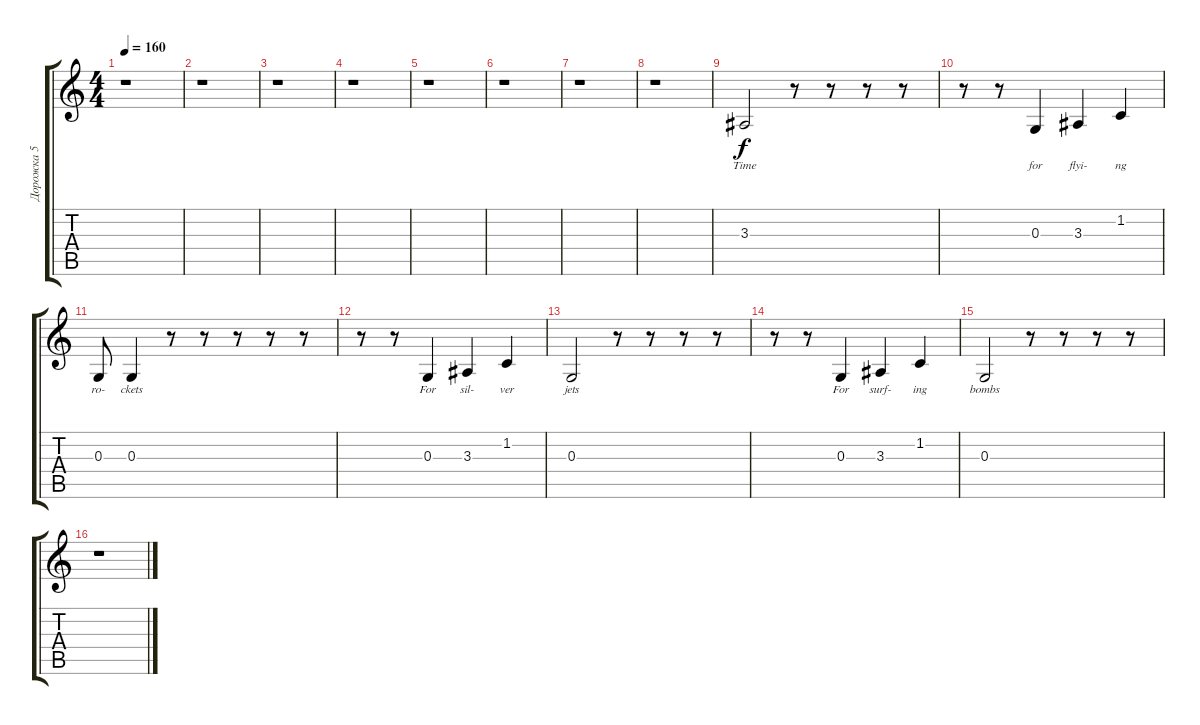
\track ("Дорожка 5" "Дорожка 5") {instrument lead2sawtooth}
\staff {score tabs}
\tuning (E4 B3 G3 D3 A2 E2) {hide}
\ts (4 4)
\tempo 160
\clef g2
\ks c
r.1{dy f instrument lead2sawtooth} |
r.1 |
r.1 |
r.1 |
r.1 |
r.1 |
r.1 |
r.1 |
3.3.2{lyrics (0 "Time") lyrics (1 "") lyrics (2 "") lyrics (3 "") lyrics (4 "")} r.8 r.8 r.8 r.8 |
r.8 r.8 0.3.4{lyrics (0 "for") lyrics (1 "") lyrics (2 "") lyrics (3 "") lyrics (4 "")} 3.3.4{lyrics (0 "flyi-") lyrics (1 "") lyrics (2 "") lyrics (3 "") lyrics (4 "")} 1.2.4{lyrics (0 "ng") lyrics (1 "") lyrics (2 "") lyrics (3 "") lyrics (4 "")} |
0.3.8{lyrics (0 "ro-") lyrics (1 "") lyrics (2 "") lyrics (3 "") lyrics (4 "")} 0.3.4{lyrics (0 "ckets") lyrics (1 "") lyrics (2 "") lyrics (3 "") lyrics (4 "")} r.8 r.8 r.8 r.8 r.8 |
r.8 r.8 0.3.4{lyrics (0 "For") lyrics (1 "") lyrics (2 "") lyrics (3 "") lyrics (4 "")} 3.3.4{lyrics (0 "sil-") lyrics (1 "") lyrics (2 "") lyrics (3 "") lyrics (4 "")} 1.2.4{lyrics (0 "ver") lyrics (1 "") lyrics (2 "") lyrics (3 "") lyrics (4 "")} |
0.3.2{lyrics (0 "jets") lyrics (1 "") lyrics (2 "") lyrics (3 "") lyrics (4 "")} r.8 r.8 r.8 r.8 |
r.8 r.8 0.3.4{lyrics (0 "For") lyrics (1 "") lyrics (2 "") lyrics (3 "") lyrics (4 "")} 3.3.4{lyrics (0 "surf-") lyrics (1 "") lyrics (2 "") lyrics (3 "") lyrics (4 "")} 1.2.4{lyrics (0 "ing") lyrics (1 "") lyrics (2 "") lyrics (3 "") lyrics (4 "")} |
0.3.2{lyrics (0 "bombs") lyrics (1 "") lyrics (2 "") lyrics (3 "") lyrics (4 "")} r.8 r.8 r.8 r.8 |
r.1
